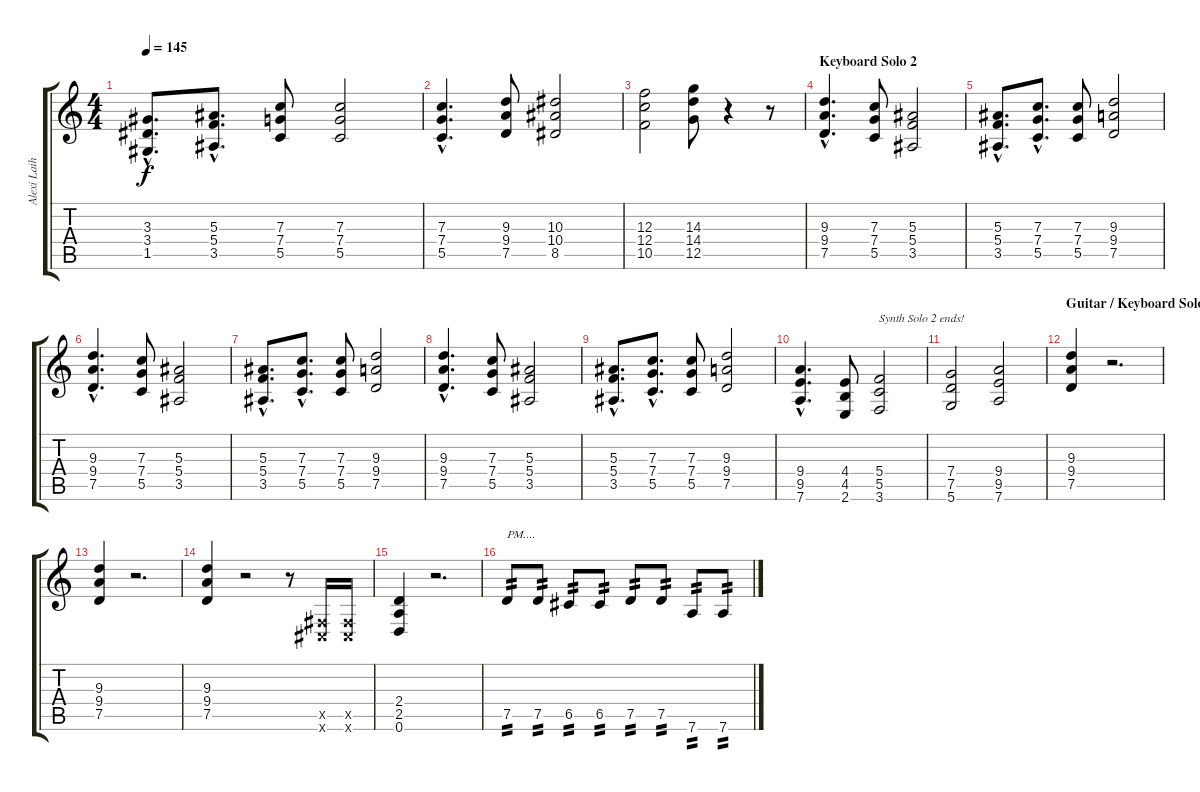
\track ("Alexi Laiho" "Alexi Laih") {instrument distortionguitar}
\staff {score tabs}
\tuning (D4 A3 F3 C3 G2 D2) {hide}
\ts (4 4)
\tempo 145
\clef g2
\ks c
(3.3{hac} 3.4{hac} 1.5{hac}).8{d dy f} (5.3{hac} 5.4{hac} 3.5{hac}).8{d} (7.3 7.4 5.5).8 (7.3 7.4 5.5).2 |
(7.3{hac} 7.4{hac} 5.5{hac}).4{d} (9.3 9.4 7.5).8 (10.3 10.4 8.5).2 |
(12.3 12.4 10.5).2 (14.3 14.4 12.5).8 r.4 r.8 |
\section ("" "Keyboard Solo 2")
(9.3{hac} 9.4{hac} 7.5{hac}).4{d} (7.3 7.4 5.5).8 (5.3 5.4 3.5).2 |
(5.3{hac} 5.4{hac} 3.5{hac}).8{d} (7.3{hac} 7.4{hac} 5.5{hac}).8{d} (7.3 7.4 5.5).8 (9.3 9.4 7.5).2 |
(9.3{hac} 9.4{hac} 7.5{hac}).4{d} (7.3 7.4 5.5).8 (5.3 5.4 3.5).2 |
(5.3{hac} 5.4{hac} 3.5{hac}).8{d} (7.3{hac} 7.4{hac} 5.5{hac}).8{d} (7.3 7.4 5.5).8 (9.3 9.4 7.5).2 |
(9.3{hac} 9.4{hac} 7.5{hac}).4{d} (7.3 7.4 5.5).8 (5.3 5.4 3.5).2 |
(5.3{hac} 5.4{hac} 3.5{hac}).8{d} (7.3{hac} 7.4{hac} 5.5{hac}).8{d} (7.3 7.4 5.5).8 (9.3 9.4 7.5).2 |
(9.4{hac} 9.5{hac} 7.6{hac}).4{d} (4.4 4.5 2.6).8 (5.4 5.5 3.6).2{txt "Synth Solo 2 ends!"} |
(7.4 7.5 5.6).2 (9.4 9.5 7.6).2 |
\section ("" "Guitar / Keyboard Solo 3")
(9.3 9.4 7.5).4 r.2{d} |
(9.3 9.4 7.5).4 r.2{d} |
(9.3 9.4 7.5).4 r.2 r.8 (-1.5{x} -1.6{x}).16 (-1.5{x} -1.6{x}).16 |
(2.4 2.5 0.6).4 r.2{d} |
7.5.8{txt "PM...." tp 2} 7.5.8{tp 2} 6.5.8{tp 2} 6.5.8{tp 2} 7.5.8{tp 2} 7.5.8{tp 2} 7.6.8{tp 2} 7.6.8{tp 2}
